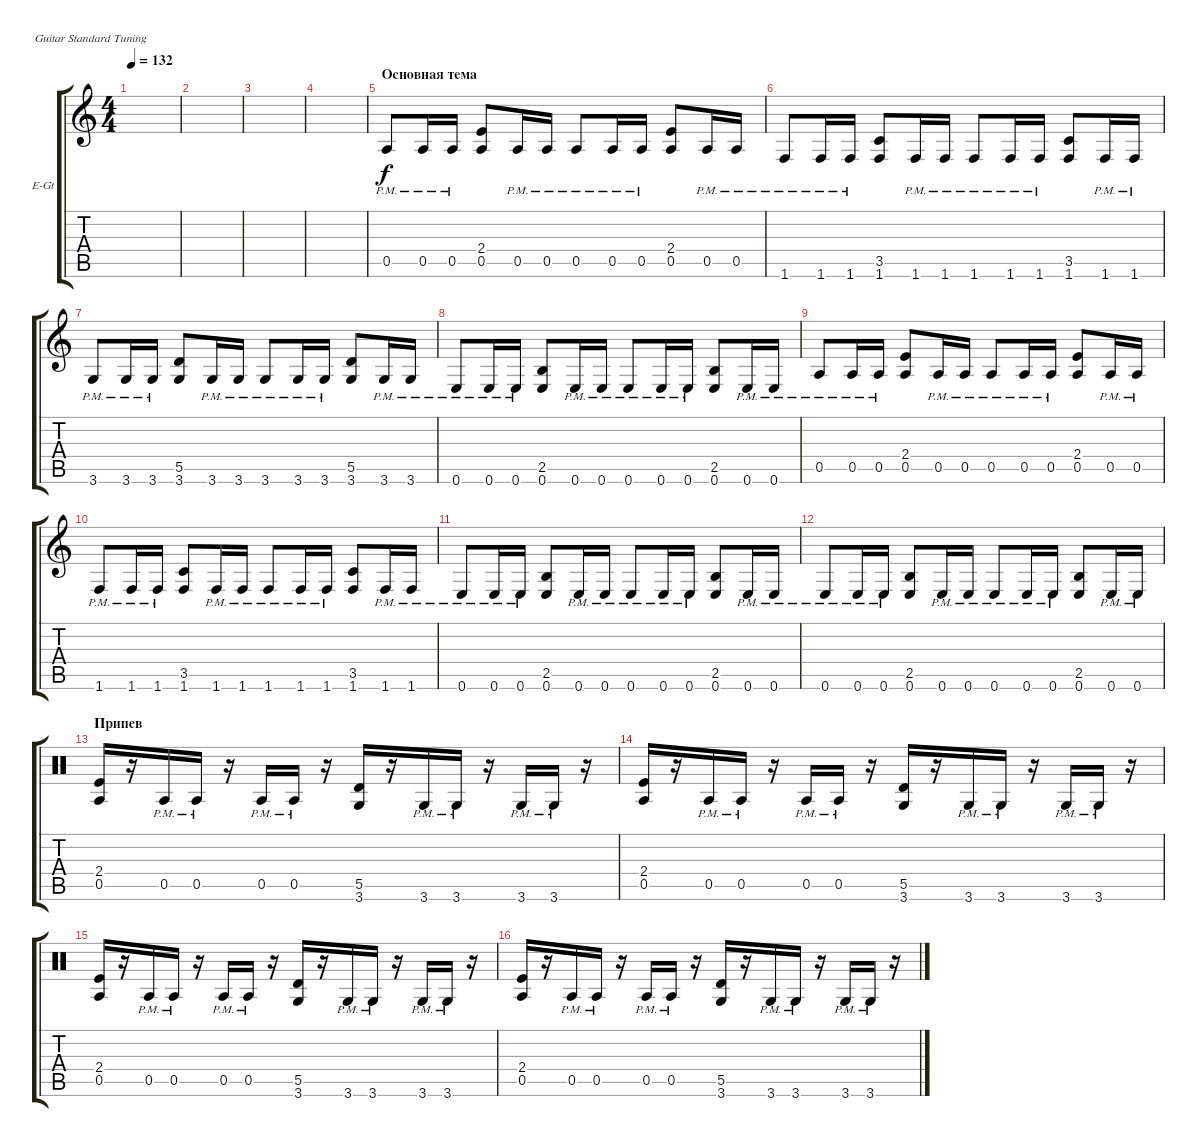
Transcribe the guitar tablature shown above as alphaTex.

\defaultSystemsLayout 4
\bracketExtendMode groupsimilarinstruments
\firstSystemTrackNameOrientation horizontal
\otherSystemsTrackNameOrientation horizontal
\track ("Electric Guitar" "E-Gt") {instrument overdrivenguitar}
\staff {score tabs}
\tuning (E4 B3 G3 D3 A2 E2)
\ts (4 4)
\tempo 132
\clef g2
\ks c
|
|
|
|
\section ("" "Основная тема")
0.5{pm}.8 0.5{pm}.16 0.5{pm}.16 (2.4 0.5).8 0.5{pm}.16 0.5{pm}.16 0.5{pm}.8 0.5{pm}.16 0.5{pm}.16 (2.4 0.5).8 0.5{pm}.16 0.5{pm}.16 |
1.6{pm}.8 1.6{pm}.16 1.6{pm}.16 (3.5 1.6).8 1.6{pm}.16 1.6{pm}.16 1.6{pm}.8 1.6{pm}.16 1.6{pm}.16 (3.5 1.6).8 1.6{pm}.16 1.6{pm}.16 |
3.6{pm}.8 3.6{pm}.16 3.6{pm}.16 (5.5 3.6).8 3.6{pm}.16 3.6{pm}.16 3.6{pm}.8 3.6{pm}.16 3.6{pm}.16 (5.5 3.6).8 3.6{pm}.16 3.6{pm}.16 |
0.6{pm}.8 0.6{pm}.16 0.6{pm}.16 (2.5 0.6).8 0.6{pm}.16 0.6{pm}.16 0.6{pm}.8 0.6{pm}.16 0.6{pm}.16 (2.5 0.6).8 0.6{pm}.16 0.6{pm}.16 |
0.5{pm}.8 0.5{pm}.16 0.5{pm}.16 (2.4 0.5).8 0.5{pm}.16 0.5{pm}.16 0.5{pm}.8 0.5{pm}.16 0.5{pm}.16 (2.4 0.5).8 0.5{pm}.16 0.5{pm}.16 |
1.6{pm}.8 1.6{pm}.16 1.6{pm}.16 (3.5 1.6).8 1.6{pm}.16 1.6{pm}.16 1.6{pm}.8 1.6{pm}.16 1.6{pm}.16 (3.5 1.6).8 1.6{pm}.16 1.6{pm}.16 |
0.6{pm}.8 0.6{pm}.16 0.6{pm}.16 (2.5 0.6).8 0.6{pm}.16 0.6{pm}.16 0.6{pm}.8 0.6{pm}.16 0.6{pm}.16 (2.5 0.6).8 0.6{pm}.16 0.6{pm}.16 |
0.6{pm}.8 0.6{pm}.16 0.6{pm}.16 (2.5 0.6).8 0.6{pm}.16 0.6{pm}.16 0.6{pm}.8 0.6{pm}.16 0.6{pm}.16 (2.5 0.6).8 0.6{pm}.16 0.6{pm}.16 |
\section ("" "Припев")
\clef neutral
(0.5 2.4).16 r.16 0.5{pm}.16 0.5{pm}.16 r.16 0.5{pm}.16 0.5{pm}.16 r.16 (5.5 3.6).16 r.16 3.6{pm}.16 3.6{pm}.16 r.16 3.6{pm}.16 3.6{pm}.16 r.16 |
(0.5 2.4).16 r.16 0.5{pm}.16 0.5{pm}.16 r.16 0.5{pm}.16 0.5{pm}.16 r.16 (5.5 3.6).16 r.16 3.6{pm}.16 3.6{pm}.16 r.16 3.6{pm}.16 3.6{pm}.16 r.16 |
(0.5 2.4).16 r.16 0.5{pm}.16 0.5{pm}.16 r.16 0.5{pm}.16 0.5{pm}.16 r.16 (5.5 3.6).16 r.16 3.6{pm}.16 3.6{pm}.16 r.16 3.6{pm}.16 3.6{pm}.16 r.16 |
(0.5 2.4).16 r.16 0.5{pm}.16 0.5{pm}.16 r.16 0.5{pm}.16 0.5{pm}.16 r.16 (5.5 3.6).16 r.16 3.6{pm}.16 3.6{pm}.16 r.16 3.6{pm}.16 3.6{pm}.16 r.16
